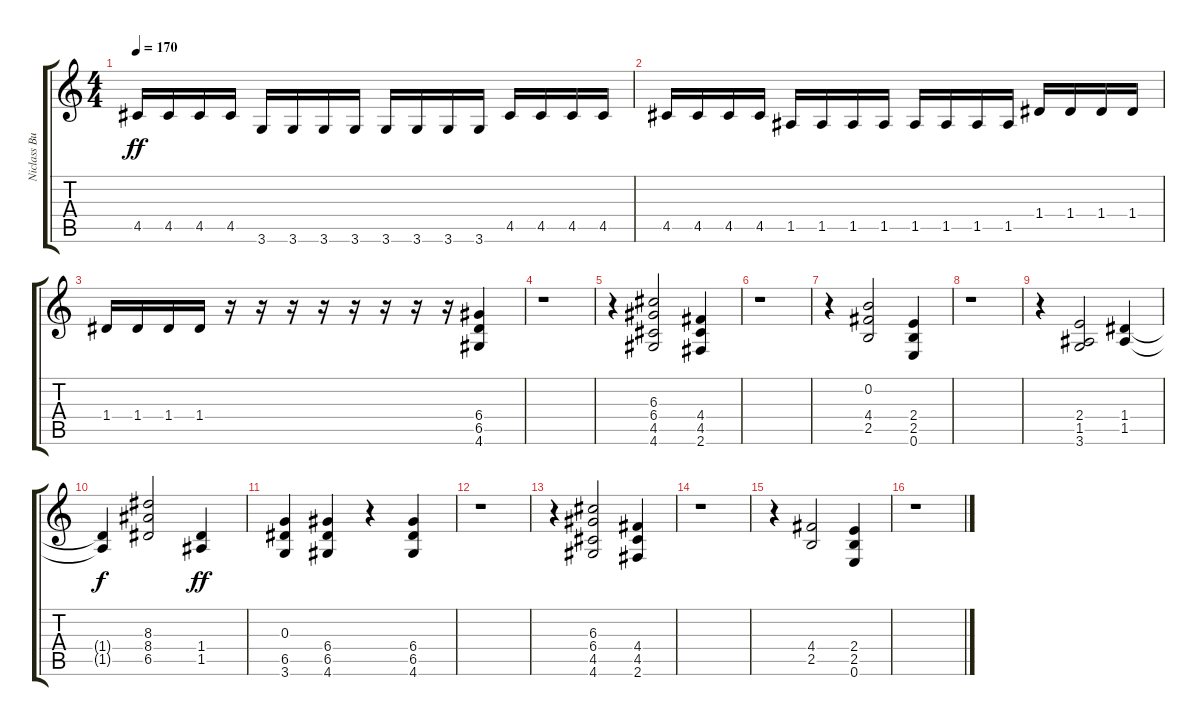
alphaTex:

\track ("Niclass Buss " "Niclass Bu") {instrument overdrivenguitar}
\staff {score tabs}
\tuning (E4 B3 G3 D3 A2 E2) {hide}
\ts (4 4)
\tempo 170
\clef g2
\ks c
4.5.16{dy ff} 4.5.16 4.5.16 4.5.16 3.6.16 3.6.16 3.6.16 3.6.16 3.6.16 3.6.16 3.6.16 3.6.16 4.5.16 4.5.16 4.5.16 4.5.16 |
4.5.16 4.5.16 4.5.16 4.5.16 1.5.16 1.5.16 1.5.16 1.5.16 1.5.16 1.5.16 1.5.16 1.5.16 1.4.16 1.4.16 1.4.16 1.4.16 |
1.4.16 1.4.16 1.4.16 1.4.16 r.16 r.16 r.16 r.16 r.16 r.16 r.16 r.16 (6.4 6.5 4.6).4 |
r.1 |
r.4 (6.3 6.4 4.5 4.6).2 (4.4 4.5 2.6).4 |
r.1 |
r.4 (0.2 4.4 2.5).2 (2.4 2.5 0.6).4 |
r.1 |
r.4 (2.4 1.5 3.6).2 (1.4 1.5).4 |
(1.4{t} 1.5{t}).4{dy f} (8.3 8.4 6.5).2 (1.4 1.5).4{dy ff} |
(0.3 6.5 3.6).4 (6.4 6.5 4.6).4 r.4 (6.4 6.5 4.6).4 |
r.1 |
r.4 (6.3 6.4 4.5 4.6).2 (4.4 4.5 2.6).4 |
r.1 |
r.4 (4.4 2.5).2 (2.4 2.5 0.6).4 |
r.1
